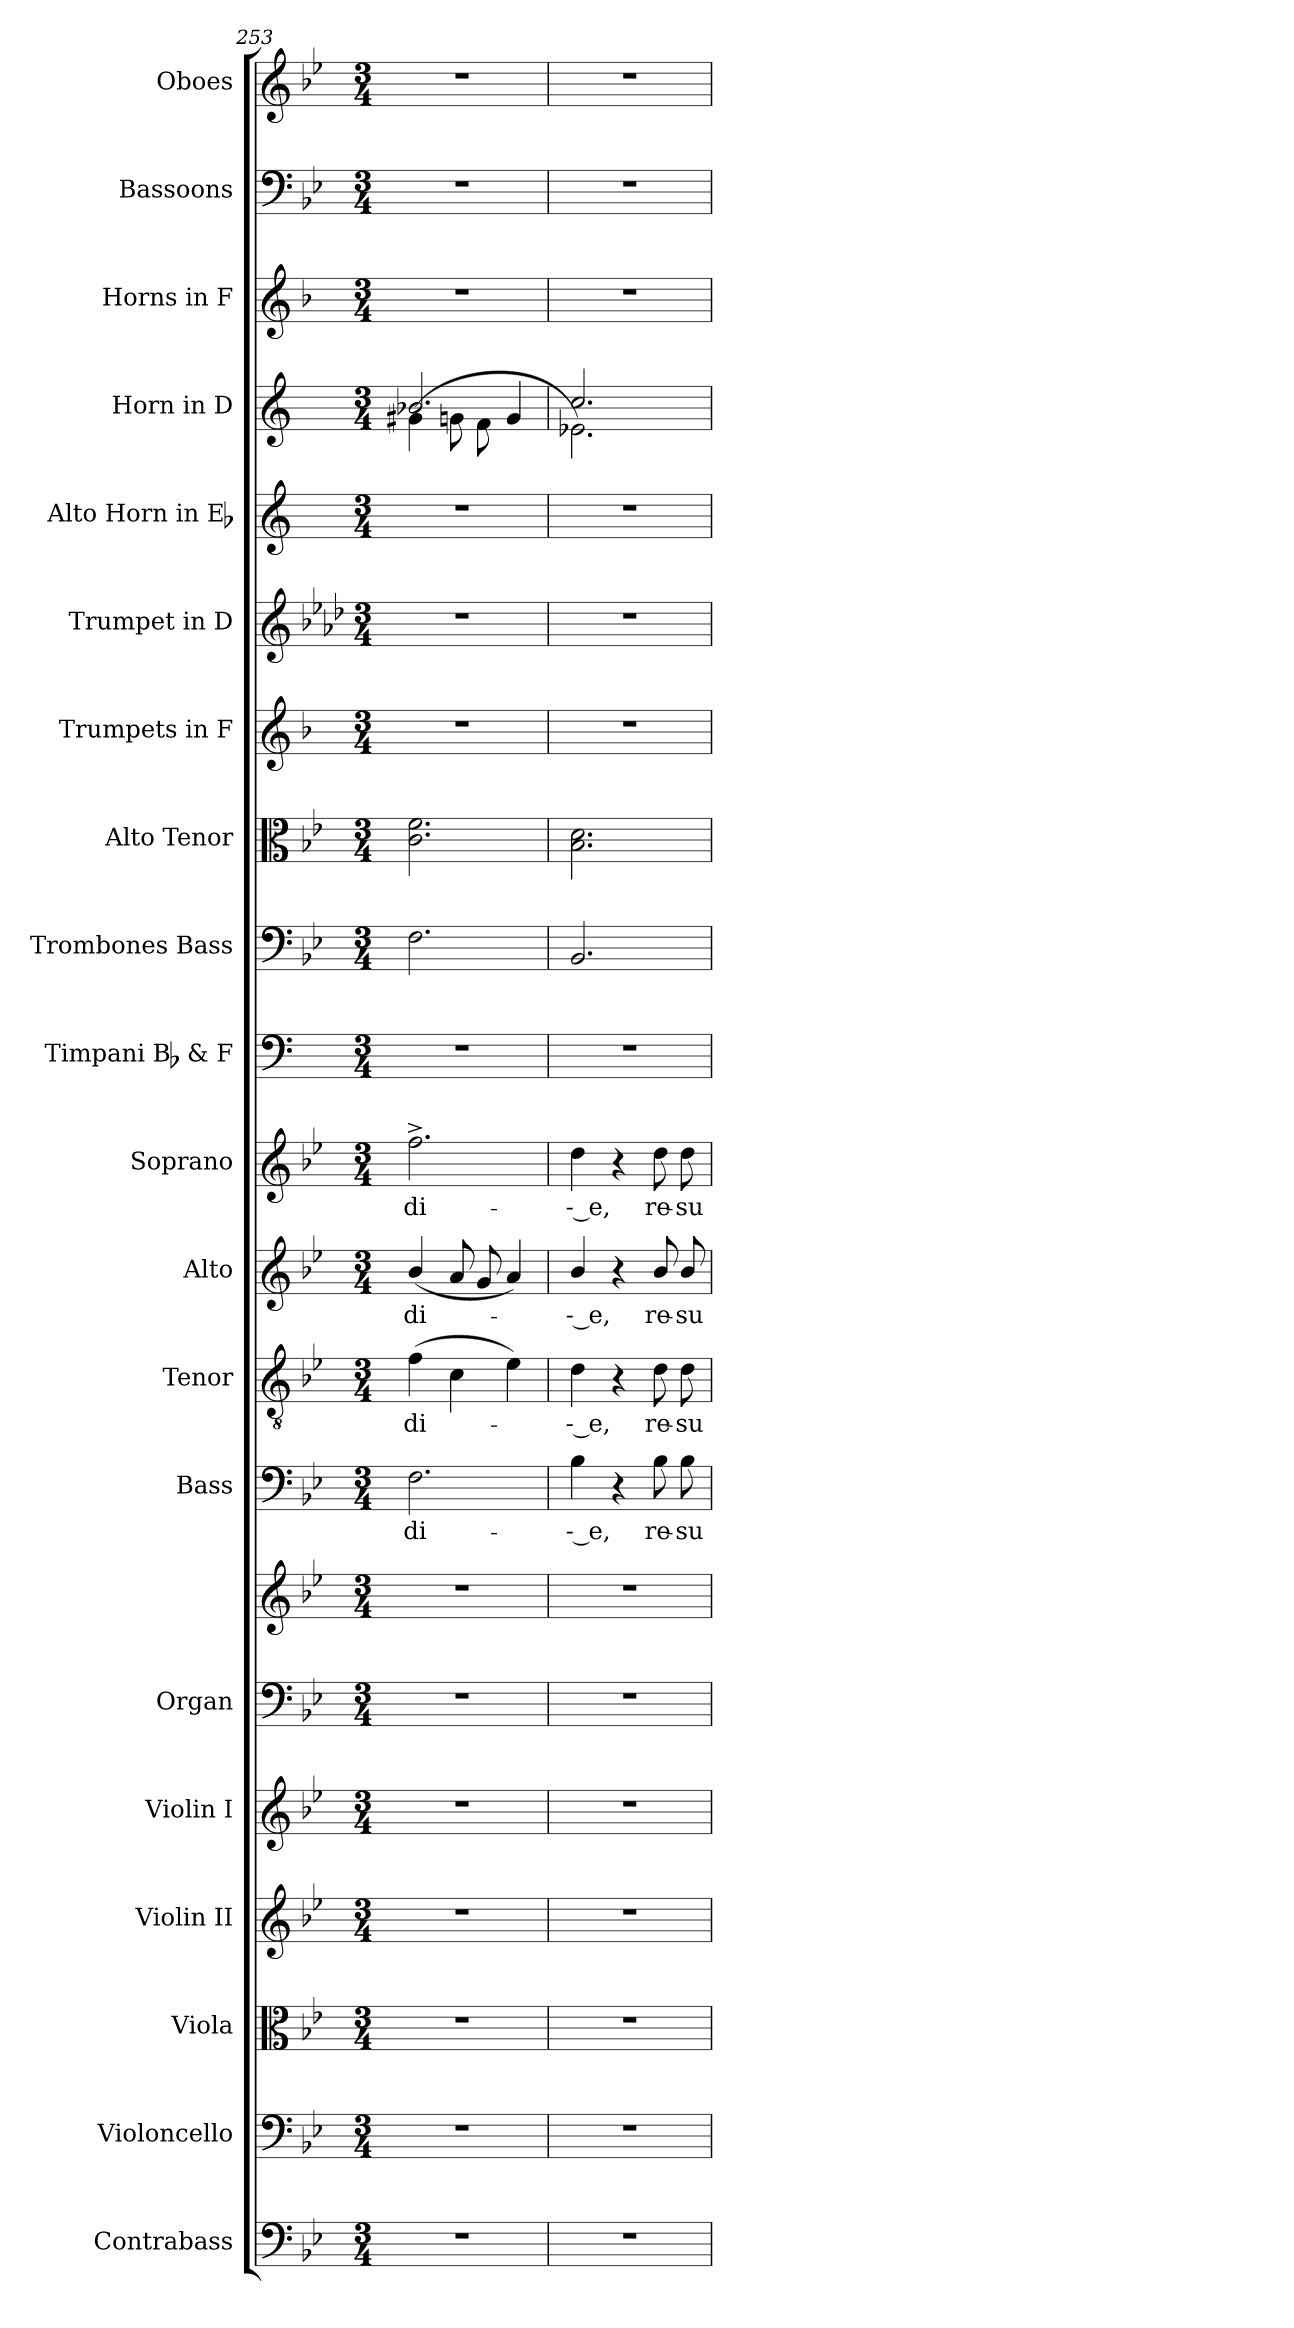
**kern	**kern	**kern	**kern	**kern	**kern	**kern	**kern	**text	**kern	**text	**kern	**text	**kern	**text	**kern	**kern	**kern	**kern	**kern	**kern	**kern	**kern	**kern	**kern
*part20	*part19	*part18	*part17	*part16	*part15	*part15	*part14	*part14	*part13	*part13	*part12	*part12	*part11	*part11	*part10	*part9	*part8	*part7	*part6	*part5	*part4	*part3	*part2	*part1
*staff21	*staff20	*staff19	*staff18	*staff17	*staff16	*staff15	*staff14	*staff14	*staff13	*staff13	*staff12	*staff12	*staff11	*staff11	*staff10	*staff9	*staff8	*staff7	*staff6	*staff5	*staff4	*staff3	*staff2	*staff1
*I"Contrabass	*I"Violoncello	*I"Viola	*I"Violin II	*I"Violin I	*I"Organ	*	*I"Bass	*	*I"Tenor	*	*I"Alto	*	*I"Soprano	*	*I"Timpani Bb & F	*I"Trombones  Bass	*I"Alto Tenor	*I"Trumpets in F	*I"Trumpet in D	*I"Alto Horn in Eb	*I"Horn in D	*I"Horns in F	*I"Bassoons	*I"Oboes
*I'Cb.	*I'Vc.	*I'Vla.	*I'Vln. II	*I'Vln. I	*I'Org.	*	*I'B.	*	*I'T.	*	*I'A.	*	*I'S.	*	*I'Timp.	*	*	*	*	*	*	*I'Hn.	*I'Bsn.	*I'Ob.
*clefF4	*clefF4	*clefC3	*clefG2	*clefG2	*clefF4	*clefG2	*clefF4	*	*clefGv2	*	*clefG2	*	*clefG2	*	*clefF4	*clefF4	*clefC3	*clefG2	*clefG2	*clefG2	*clefG2	*clefG2	*clefF4	*clefG2
*ITrd7c12	*	*	*	*	*	*	*	*	*ITrd7c12	*	*	*	*	*	*	*	*	*ITrd4c7	*ITrd-1c-2	*ITrd5c8	*ITrd6c10	*ITrd4c7	*	*
*k[b-e-]	*k[b-e-]	*k[b-e-]	*k[b-e-]	*k[b-e-]	*k[b-e-]	*k[b-e-]	*k[b-e-]	*	*k[b-e-]	*	*k[b-e-]	*	*k[b-e-]	*	*k[]	*k[b-e-]	*k[b-e-]	*k[b-e-]	*k[b-e-]	*k[f#c#g#d#]	*k[f#c#]	*k[b-e-]	*k[b-e-]	*k[b-e-]
*B-:	*B-:	*B-:	*B-:	*B-:	*B-:	*B-:	*B-:	*	*B-:	*	*B-:	*	*B-:	*	*C:	*B-:	*B-:	*B-:	*B-:	*E:	*D:	*B-:	*B-:	*B-:
*M3/4	*M3/4	*M3/4	*M3/4	*M3/4	*M3/4	*M3/4	*M3/4	*	*M3/4	*	*M3/4	*	*M3/4	*	*M3/4	*M3/4	*M3/4	*M3/4	*M3/4	*M3/4	*M3/4	*M3/4	*M3/4	*M3/4
=253	=253	=253	=253	=253	=253	=253	=253	=253	=253	=253	=253	=253	=253	=253	=253	=253	=253	=253	=253	=253	=253	=253	=253	=253
!LO:N:vis=1	!LO:N:vis=1	!LO:N:vis=1	!LO:N:vis=1	!LO:N:vis=1	!LO:N:vis=1	!LO:N:vis=1	!	!	!	!	!	!	!	!	!	!	!	!	!	!	!	!	!	!
!	!	!	!	!	!	!	!	!LO:LY:b:color=#000000	!	!	!	!	!	!	!	!	!	!	!	!	!	!	!	!
!	!	!	!	!	!	!	!	!	!	!LO:LY:b:color=#000000	!	!	!	!	!	!	!	!	!	!	!	!	!	!
!	!	!	!	!	!	!	!	!	!	!	!	!LO:LY:b:color=#000000	!	!	!	!	!	!	!	!	!	!	!	!
!	!	!	!	!	!	!	!	!	!	!	!	!	!	!LO:LY:b:color=#000000	!LO:N:vis=1	!	!	!LO:N:vis=1	!LO:N:vis=1	!LO:N:vis=1	!	!LO:N:vis=1	!LO:N:vis=1	!LO:N:vis=1
*	*	*	*	*	*	*	*	*	*	*	*	*	*	*	*	*	*	*	*	*	*^	*	*	*
2.r	2.r	2.r	2.r	2.r	2.r	2.r	2.Fi\	di-	(4Fi\	di-	(4b-i/	di-	2.ff^i\	di-	2.r	2.Fi\	2.ci\ 2.fi	2.r	2.r	2.r	2.cni/	(4A#Xi\	2.r	2.r	2.r
.	.	.	.	.	.	.	.	.	4Ci\	.	8ai/	.	.	.	.	.	.	.	.	.	.	8Ani\	.	.	.
.	.	.	.	.	.	.	.	.	.	.	8gi/	.	.	.	.	.	.	.	.	.	.	8Gi\	.	.	.
.	.	.	.	.	.	.	.	.	4E-i\)	.	4ai/)	.	.	.	.	.	.	.	.	.	.	4Ai/	.	.	.
=254	=254	=254	=254	=254	=254	=254	=254	=254	=254	=254	=254	=254	=254	=254	=254	=254	=254	=254	=254	=254	=254	=254	=254	=254	=254
!LO:N:vis=1	!LO:N:vis=1	!LO:N:vis=1	!LO:N:vis=1	!LO:N:vis=1	!LO:N:vis=1	!LO:N:vis=1	!	!	!	!	!	!	!	!	!	!	!	!	!	!	!	!	!	!	!
!	!	!	!	!	!	!	!	!LO:LY:b:color=#000000	!	!	!	!	!	!	!	!	!	!	!	!	!	!	!	!	!
!	!	!	!	!	!	!	!	!	!	!LO:LY:b:color=#000000	!	!	!	!	!	!	!	!	!	!	!	!	!	!	!
!	!	!	!	!	!	!	!	!	!	!	!	!LO:LY:b:color=#000000	!	!	!	!	!	!	!	!	!	!	!	!	!
!	!	!	!	!	!	!	!	!	!	!	!	!	!	!LO:LY:b:color=#000000	!LO:N:vis=1	!	!	!LO:N:vis=1	!LO:N:vis=1	!LO:N:vis=1	!	!	!LO:N:vis=1	!LO:N:vis=1	!LO:N:vis=1
2.r	2.r	2.r	2.r	2.r	2.r	2.r	4B-i\	-- e,	4Di\	-- e,	4b-i/	-- e,	4ddi\	-- e,	2.r	2.BB-i/	2.B-i\ 2.di	2.r	2.r	2.r	2.di/	2.Fni\)	2.r	2.r	2.r
.	.	.	.	.	.	.	4r	.	4r	.	4r	.	4r	.	.	.	.	.	.	.	.	.	.	.	.
!	!	!	!	!	!	!	!	!LO:LY:b:color=#000000	!	!	!	!	!	!	!	!	!	!	!	!	!	!	!	!	!
!	!	!	!	!	!	!	!	!	!	!LO:LY:b:color=#000000	!	!	!	!	!	!	!	!	!	!	!	!	!	!	!
!	!	!	!	!	!	!	!	!	!	!	!	!LO:LY:b:color=#000000	!	!	!	!	!	!	!	!	!	!	!	!	!
!	!	!	!	!	!	!	!	!	!	!	!	!	!	!LO:LY:b:color=#000000	!	!	!	!	!	!	!	!	!	!	!
.	.	.	.	.	.	.	8B-i\	re-	8Di\	re-	8b-i/	re-	8ddi\	re-	.	.	.	.	.	.	.	.	.	.	.
!	!	!	!	!	!	!	!	!LO:LY:b:color=#000000	!	!	!	!	!	!	!	!	!	!	!	!	!	!	!	!	!
!	!	!	!	!	!	!	!	!	!	!LO:LY:b:color=#000000	!	!	!	!	!	!	!	!	!	!	!	!	!	!	!
!	!	!	!	!	!	!	!	!	!	!	!	!LO:LY:b:color=#000000	!	!	!	!	!	!	!	!	!	!	!	!	!
!	!	!	!	!	!	!	!	!	!	!	!	!	!	!LO:LY:b:color=#000000	!	!	!	!	!	!	!	!	!	!	!
.	.	.	.	.	.	.	8B-i\	-su-	8Di\	-su-	8b-i/	-su-	8ddi\	-su-	.	.	.	.	.	.	.	.	.	.	.
*	*	*	*	*	*	*	*	*	*	*	*	*	*	*	*	*	*	*	*	*	*v	*v	*	*	*
=	=	=	=	=	=	=	=	=	=	=	=	=	=	=	=	=	=	=	=	=	=	=	=	=
*-	*-	*-	*-	*-	*-	*-	*-	*-	*-	*-	*-	*-	*-	*-	*-	*-	*-	*-	*-	*-	*-	*-	*-	*-
